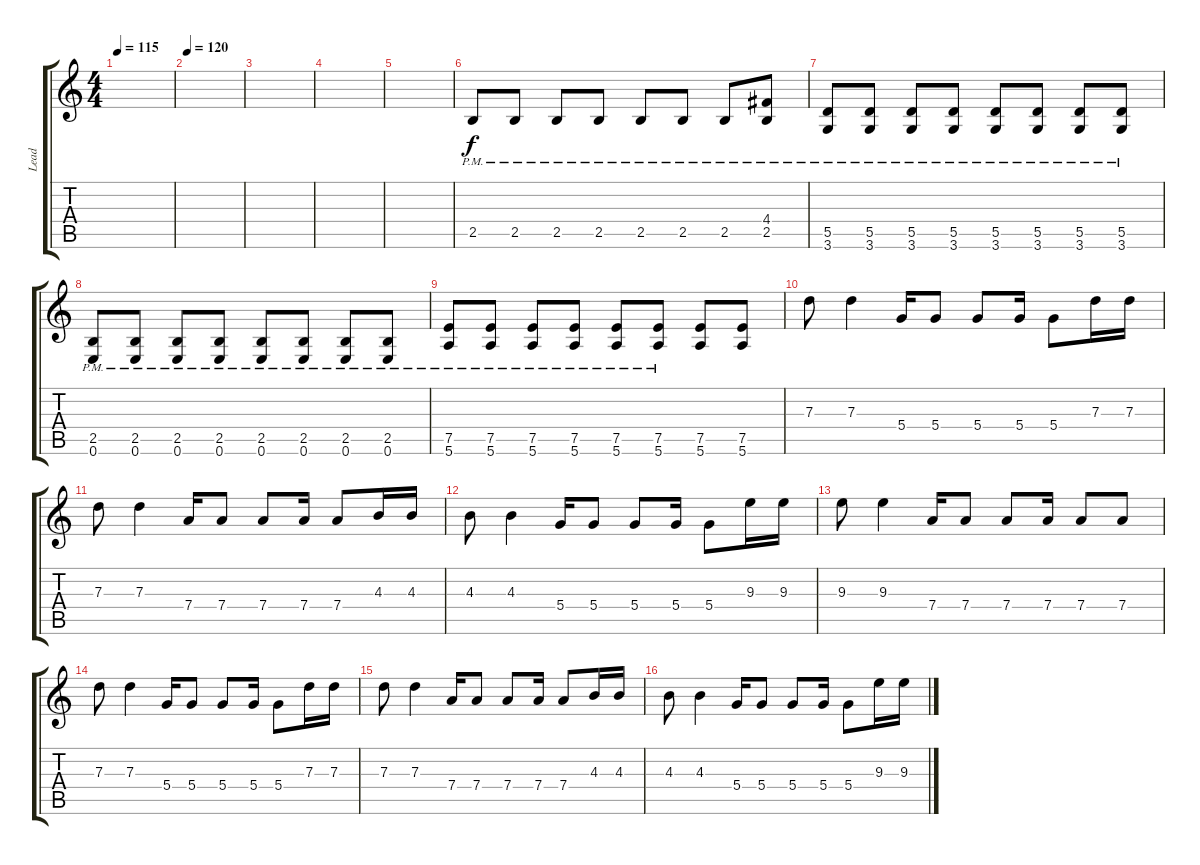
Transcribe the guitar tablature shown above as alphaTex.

\track ("Lead" "Lead") {instrument overdrivenguitar}
\staff {score tabs}
\tuning (E4 B3 G3 D3 A2 E2) {hide}
\ts (4 4)
\tempo 115
\clef g2
\ks c
|
\tempo 120
|
|
|
|
2.5{pm}.8 2.5{pm}.8 2.5{pm}.8 2.5{pm}.8 2.5{pm}.8 2.5{pm}.8 2.5{pm}.8 (4.4{pm} 2.5{pm}).8 |
(5.5{pm} 3.6{pm}).8 (5.5{pm} 3.6{pm}).8 (5.5{pm} 3.6{pm}).8 (5.5{pm} 3.6{pm}).8 (5.5{pm} 3.6{pm}).8 (5.5{pm} 3.6{pm}).8 (5.5{pm} 3.6{pm}).8 (5.5{pm} 3.6{pm}).8 |
(2.5{pm} 0.6).8 (2.5{pm} 0.6).8 (2.5{pm} 0.6).8 (2.5{pm} 0.6).8 (2.5{pm} 0.6).8 (2.5{pm} 0.6).8 (2.5{pm} 0.6).8 (2.5{pm} 0.6).8 |
(7.5{pm} 5.6{pm}).8 (7.5{pm} 5.6{pm}).8 (7.5{pm} 5.6{pm}).8 (7.5{pm} 5.6{pm}).8 (7.5{pm} 5.6{pm}).8 (7.5{pm} 5.6{pm}).8 (7.5 5.6).8 (7.5 5.6).8 |
7.3.8 7.3.4 5.4.16 5.4.8 5.4.8 5.4.16 5.4.8 7.3.16 7.3.16 |
7.3.8 7.3.4 7.4.16 7.4.8 7.4.8 7.4.16 7.4.8 4.3.16 4.3.16 |
4.3.8 4.3.4 5.4.16 5.4.8 5.4.8 5.4.16 5.4.8 9.3.16 9.3.16 |
9.3.8 9.3.4 7.4.16 7.4.8 7.4.8 7.4.16 7.4.8 7.4.8 |
7.3.8 7.3.4 5.4.16 5.4.8 5.4.8 5.4.16 5.4.8 7.3.16 7.3.16 |
7.3.8 7.3.4 7.4.16 7.4.8 7.4.8 7.4.16 7.4.8 4.3.16 4.3.16 |
4.3.8 4.3.4 5.4.16 5.4.8 5.4.8 5.4.16 5.4.8 9.3.16 9.3.16
